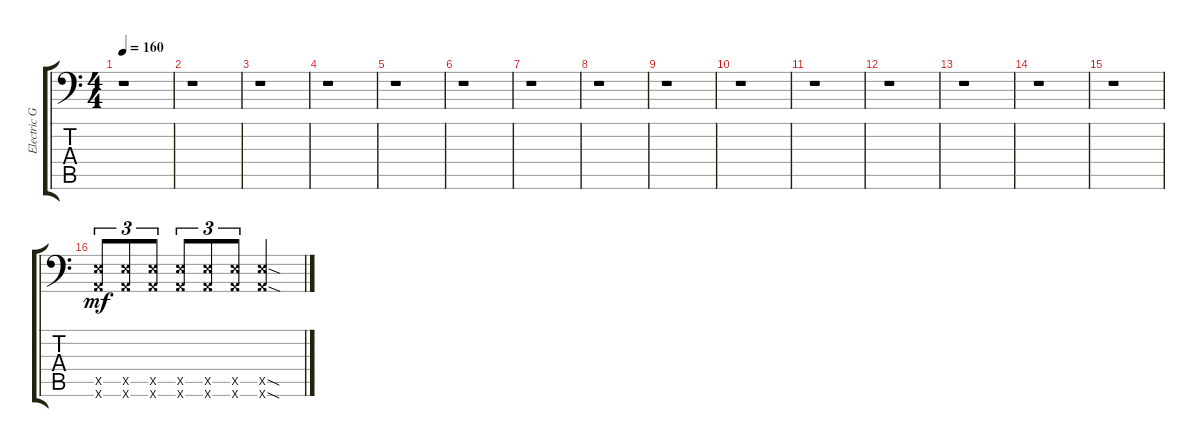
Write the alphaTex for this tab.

\track ("Electric Guitar <葵>" "Electric G") {instrument distortionguitar}
\staff {score tabs}
\tuning (B3 Gb3 D3 A2 E2 A1) {hide}
\ts (4 4)
\tempo 160
\clef f4
\ks c
r.1{dy mf} |
r.1 |
r.1 |
r.1 |
r.1 |
r.1 |
r.1 |
r.1 |
\section ("" "")
r.1 |
r.1 |
r.1 |
r.1 |
r.1 |
r.1 |
r.1 |
(0.5{x} 0.6{x}).8{tu (3 2)} (0.5{x} 0.6{x}).8{tu (3 2)} (0.5{x} 0.6{x}).8{tu (3 2)} (0.5{x} 0.6{x}).8{tu (3 2)} (0.5{x} 0.6{x}).8{tu (3 2)} (0.5{x} 0.6{x}).8{tu (3 2)} (0.5{sod x} 0.6{sod x}).2
